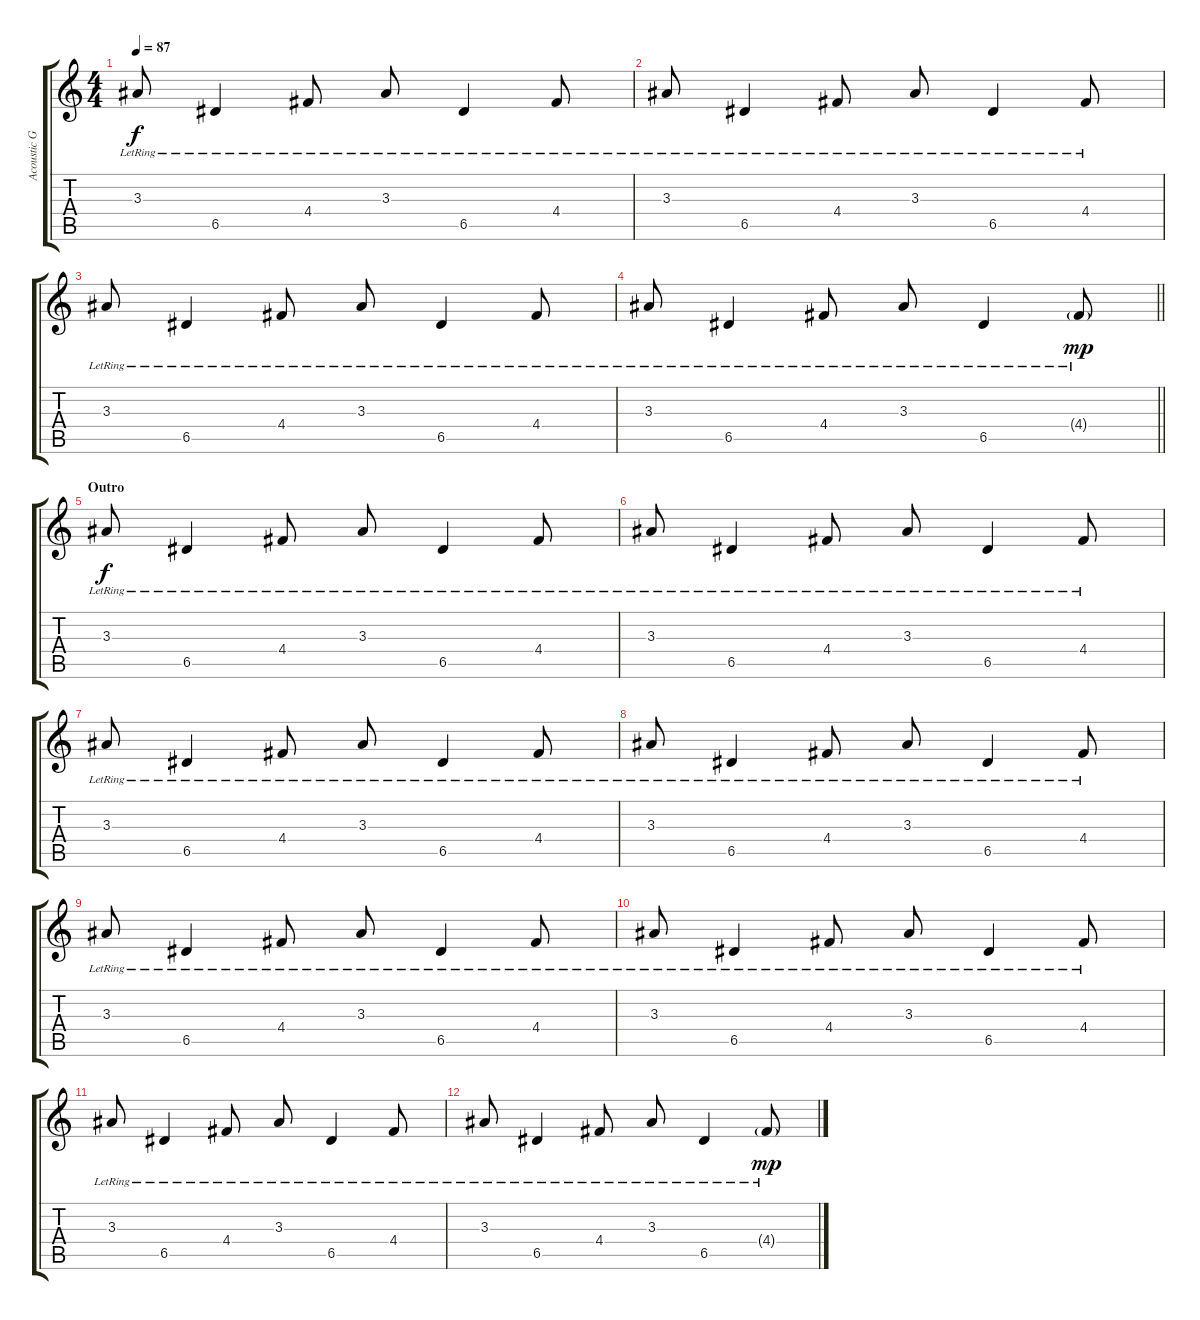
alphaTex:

\track ("Acoustic Guitar" "Acoustic G") {instrument acousticguitarsteel}
\staff {score tabs}
\tuning (E4 B3 G3 D3 A2 E2) {hide}
\ts (4 4)
\tempo 87
\clef g2
\ks c
3.3{lr}.8{dy f} 6.5{lr}.4 4.4{lr}.8 3.3{lr}.8 6.5{lr}.4 4.4{lr}.8 |
3.3{lr}.8 6.5{lr}.4 4.4{lr}.8 3.3{lr}.8 6.5{lr}.4 4.4{lr}.8 |
3.3{lr}.8 6.5{lr}.4 4.4{lr}.8 3.3{lr}.8 6.5{lr}.4 4.4{lr}.8 |
\barLineRight lightlight
3.3{lr}.8 6.5{lr}.4 4.4{lr}.8 3.3{lr}.8 6.5{lr}.4 4.4{g lr}.8{dy mp} |
\section ("" "Outro")
3.3{lr}.8{dy f volume 6} 6.5{lr}.4 4.4{lr}.8 3.3{lr}.8 6.5{lr}.4 4.4{lr}.8 |
3.3{lr}.8 6.5{lr}.4 4.4{lr}.8 3.3{lr}.8 6.5{lr}.4 4.4{lr}.8 |
3.3{lr}.8 6.5{lr}.4 4.4{lr}.8 3.3{lr}.8 6.5{lr}.4 4.4{lr}.8 |
3.3{lr}.8 6.5{lr}.4 4.4{lr}.8 3.3{lr}.8 6.5{lr}.4 4.4{lr}.8 |
3.3{lr}.8 6.5{lr}.4 4.4{lr}.8 3.3{lr}.8 6.5{lr}.4 4.4{lr}.8 |
3.3{lr}.8 6.5{lr}.4 4.4{lr}.8 3.3{lr}.8 6.5{lr}.4 4.4{lr}.8 |
3.3{lr}.8 6.5{lr}.4 4.4{lr}.8 3.3{lr}.8 6.5{lr}.4 4.4{lr}.8 |
3.3{lr}.8 6.5{lr}.4 4.4{lr}.8 3.3{lr}.8 6.5{lr}.4 4.4{g lr}.8{dy mp}
